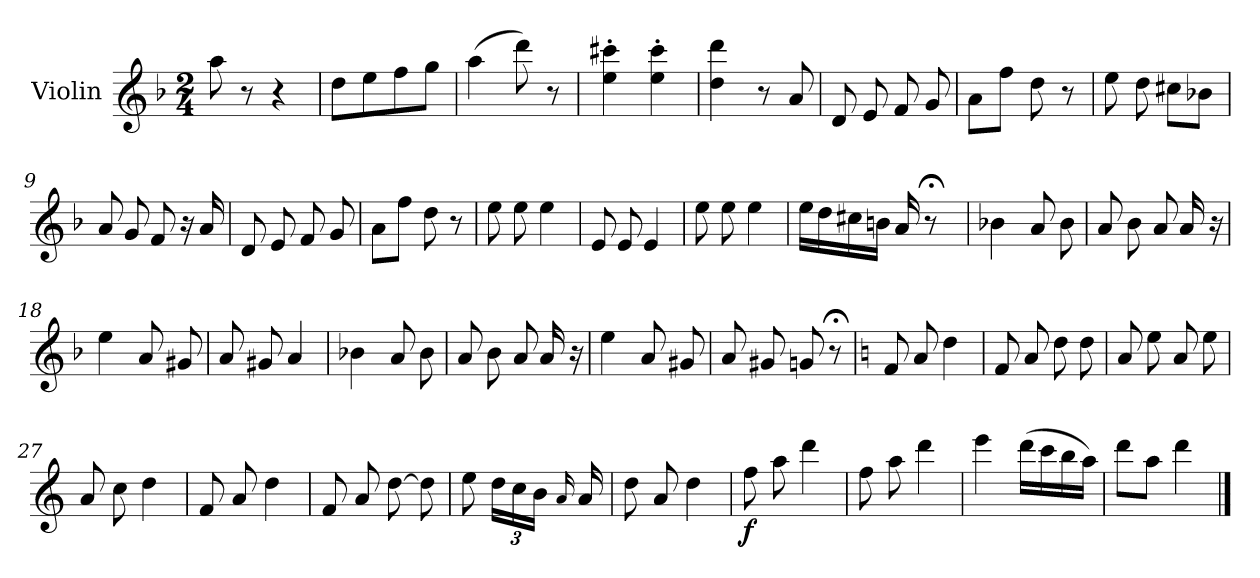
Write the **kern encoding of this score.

**kern	**dynam
*part1	*part1
*staff1	*staff1
*I"Violin	*
*I'Vln.	*
*clefG2	*
*k[b-]	*
*M2/4	*
=1	=1
8aa\	.
8r	.
4r	.
=2	=2
8dd\L	.
8ee\	.
8ff\	.
8gg\J	.
=3	=3
(>4aa\	.
8ddd\)	.
8r	.
=4	=4
4ee'\ 4ccc#X'\	.
4ee'\ 4ccc#'\	.
=5	=5
4dd\ 4ddd\	.
8r	.
8a/	.
=6	=6
8d/	.
8e/	.
8f/	.
8g/	.
=7	=7
8a\L	.
8ff\J	.
8dd\	.
8r	.
=8	=8
8ee\	.
8dd\	.
8cc#X\L	.
8b-X\J	.
!!LO:LB:g=z
=9	=9
8a/	.
8g/	.
8f/	.
16r	.
16a/	.
=10	=10
8d/	.
8e/	.
8f/	.
8g/	.
=11	=11
8a\L	.
8ff\J	.
8dd\	.
8r	.
=12	=12
8ee\	.
8ee\	.
4ee\	.
=13	=13
8e/	.
8e/	.
4e/	.
=14	=14
8ee\	.
8ee\	.
4ee\	.
=15	=15
16ee\LL	.
16dd\	.
16cc#X\	.
16bn\JJ	.
16a/	.
8r;<	.
16ryy	.
!!LO:LB:g=z
=16	=16
4b-X\	.
8a/	.
8b-\	.
=17	=17
8a/	.
8b-\	.
8a/	.
16a/	.
16r	.
=18	=18
4ee\	.
8a/	.
8g#X/	.
=19	=19
8a/	.
8g#X/	.
4a/	.
=20	=20
4b-X\	.
8a/	.
8b-\	.
=21	=21
8a/	.
8b-\	.
8a/	.
16a/	.
16r	.
=22	=22
4ee\	.
8a/	.
8g#X/	.
!!LO:LB:g=z
=23	=23
8a/	.
8g#X/	.
8gn/	.
8r;<	.
=24	=24
*k[]	*
8f/	.
8a/	.
4dd\	.
=25	=25
8f/	.
8a/	.
8dd\	.
8dd\	.
=26	=26
8a/	.
8ee\	.
8a/	.
8ee\	.
=27	=27
8a/	.
8cc\	.
4dd\	.
=28	=28
8f/	.
8a/	.
4dd\	.
=29	=29
8f/	.
8a/	.
[8dd\	.
8dd\]	.
!!LO:LB:g=z
=30	=30
8ee\	.
*Xbrackettup	*
24dd\LL	.
24cc\	.
24b\JJ	.
16qqa/	.
16a/	.
=31	=31
8dd\	.
8a/	.
4dd\	.
=32	=32
!	!LO:DY:b
8ff\	f
8aa\	.
4ddd\	.
=33	=33
8ff\	.
8aa\	.
4ddd\	.
=34	=34
4eee\	.
(>16ddd\LL	.
16ccc\	.
16bb\	.
16aa\JJ)	.
=35	=35
8ddd\L	.
8aa\J	.
4ddd\	.
==	==
*-	*-
